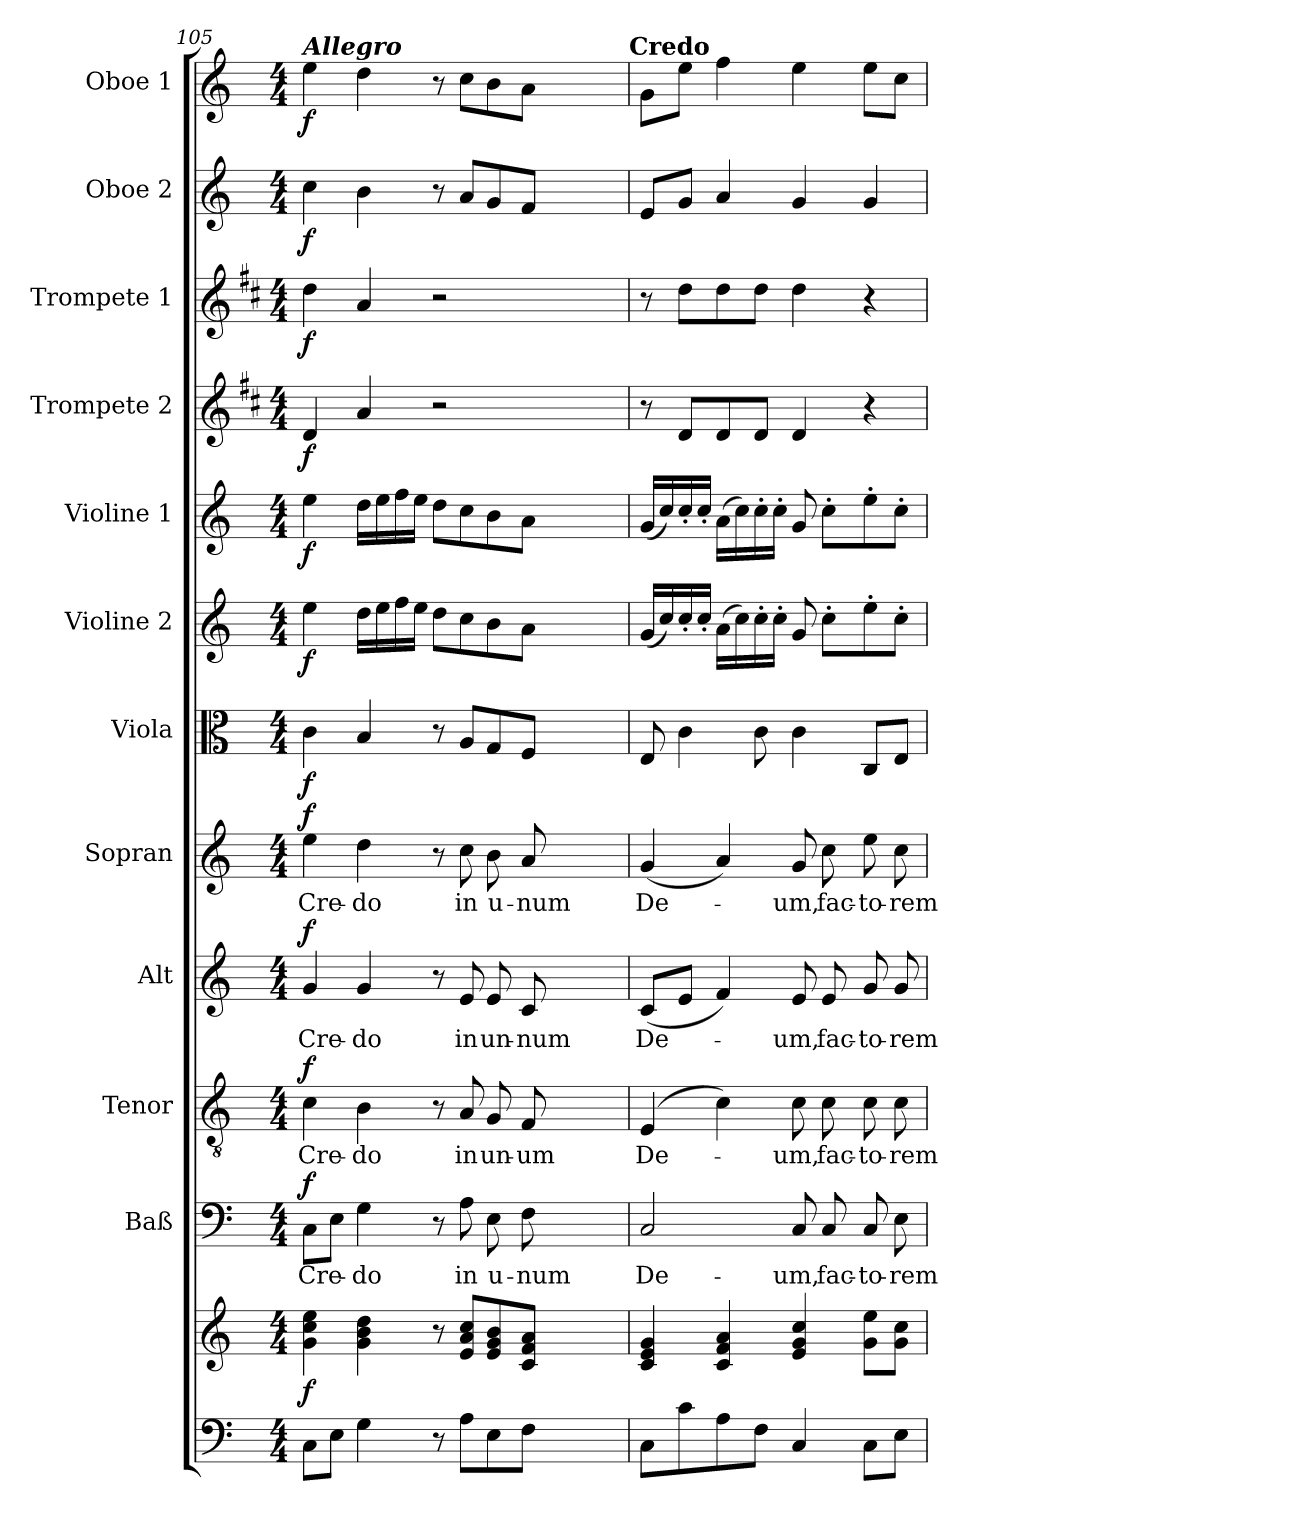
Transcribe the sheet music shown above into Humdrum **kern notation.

**kern	**kern	**dynam	**kern	**text	**dynam	**kern	**text	**dynam	**kern	**text	**dynam	**kern	**text	**dynam	**kern	**dynam	**kern	**dynam	**kern	**dynam	**kern	**dynam	**kern	**dynam	**kern	**dynam	**kern	**dynam
*part12	*part12	*part12	*part11	*part11	*part11	*part10	*part10	*part10	*part9	*part9	*part9	*part8	*part8	*part8	*part7	*part7	*part6	*part6	*part5	*part5	*part4	*part4	*part3	*part3	*part2	*part2	*part1	*part1
*staff13	*staff12	*staff12/13	*staff11	*staff11	*staff11	*staff10	*staff10	*staff10	*staff9	*staff9	*staff9	*staff8	*staff8	*staff8	*staff7	*staff7	*staff6	*staff6	*staff5	*staff5	*staff4	*staff4	*staff3	*staff3	*staff2	*staff2	*staff1	*staff1
*	*	*	*I"Baß	*	*	*I"Tenor	*	*	*I"Alt	*	*	*I"Sopran	*	*	*I"Viola	*	*I"Violine 2	*	*I"Violine 1	*	*I"Trompete 2	*	*I"Trompete 1	*	*I"Oboe 2	*	*I"Oboe 1	*
*	*	*	*I'Baß	*	*	*I'Ten	*	*	*I'Alt	*	*	*I'Sop	*	*	*I'Vla.	*	*I'Vln. 2	*	*I'Vln. 1	*	*I'Trp. 2	*	*I'Trp. 1	*	*I'Ob. 2	*	*I'Ob. 1	*
!!LO:PB:g=z
*clefF4	*clefG2	*	*clefF4	*	*	*clefGv2	*	*	*clefG2	*	*	*clefG2	*	*	*clefC3	*	*clefG2	*	*clefG2	*	*clefG2	*	*clefG2	*	*clefG2	*	*clefG2	*
*	*	*	*	*	*	*	*	*	*	*	*	*	*	*	*	*	*	*	*	*	*ITrd1c2	*	*ITrd1c2	*	*	*	*	*
*k[]	*k[]	*	*k[]	*	*	*k[]	*	*	*k[]	*	*	*k[]	*	*	*k[]	*	*k[]	*	*k[]	*	*k[]	*	*k[]	*	*k[]	*	*k[]	*
*C:	*C:	*	*C:	*	*	*C:	*	*	*C:	*	*	*C:	*	*	*C:	*	*C:	*	*C:	*	*C:	*	*C:	*	*C:	*	*C:	*
*M4/4	*M4/4	*	*M4/4	*	*	*M4/4	*	*	*M4/4	*	*	*M4/4	*	*	*M4/4	*	*M4/4	*	*M4/4	*	*M4/4	*	*M4/4	*	*M4/4	*	*M4/4	*
=105	=105	=105	=105	=105	=105	=105	=105	=105	=105	=105	=105	=105	=105	=105	=105	=105	=105	=105	=105	=105	=105	=105	=105	=105	=105	=105	=105	=105
!	!	!	!	!	!	!	!	!	!	!	!	!	!	!	!	!	!	!	!	!	!	!	!	!	!	!	!LO:TX:a:Bi:t=Allegro	!
!	!	!LO:DY:b	!	!LO:LY:b	!LO:DY:a	!	!LO:LY:b	!LO:DY:a	!	!LO:LY:b	!LO:DY:a	!	!LO:LY:b	!LO:DY:a	!	!LO:DY:b	!	!LO:DY:b	!	!LO:DY:b	!	!LO:DY:b	!	!LO:DY:b	!	!LO:DY:b	!	!LO:DY:b
8C\L	4g\ 4cc\ 4ee\	f	8C\L	Cre-	f	4c\	Cre-	f	4g/	Cre-	f	4ee\	Cre-	f	4c\	f	4ee\	f	4ee\	f	4c/	f	4cc\	f	4cc\	f	4ee\	f
8E\J	.	.	8E\J	.	.	.	.	.	.	.	.	.	.	.	.	.	.	.	.	.	.	.	.	.	.	.	.	.
!	!	!	!	!LO:LY:b	!	!	!LO:LY:b	!	!	!LO:LY:b	!	!	!LO:LY:b	!	!	!	!	!	!	!	!	!	!	!	!	!	!	!
4G\	4g\ 4b\ 4dd\	.	4G\	-do	.	4B\	-do	.	4g/	-do	.	4dd\	-do	.	4B/	.	16dd\LL	.	16dd\LL	.	4g/	.	4g/	.	4b\	.	4dd\	.
.	.	.	.	.	.	.	.	.	.	.	.	.	.	.	.	.	16ee\	.	16ee\	.	.	.	.	.	.	.	.	.
.	.	.	.	.	.	.	.	.	.	.	.	.	.	.	.	.	16ff\	.	16ff\	.	.	.	.	.	.	.	.	.
.	.	.	.	.	.	.	.	.	.	.	.	.	.	.	.	.	16ee\JJ	.	16ee\JJ	.	.	.	.	.	.	.	.	.
8r	8r	.	8r	.	.	8r	.	.	8r	.	.	8r	.	.	8r	.	8dd\L	.	8dd\L	.	2r	.	2r	.	8r	.	8r	.
!	!	!	!	!LO:LY:b	!	!	!LO:LY:b	!	!	!LO:LY:b	!	!	!LO:LY:b	!	!	!	!	!	!	!	!	!	!	!	!	!	!	!
8A\L	8e/ 8a/ 8cc/L	.	8A\	in	.	8A/	in	.	8e/	in	.	8cc\	in	.	8A/L	.	8cc\	.	8cc\	.	.	.	.	.	8a/L	.	8cc\L	.
!	!	!	!	!LO:LY:b	!	!	!LO:LY:b	!	!	!LO:LY:b	!	!	!LO:LY:b	!	!	!	!	!	!	!	!	!	!	!	!	!	!	!
8E\	8e/ 8g/ 8b/	.	8E\	u-	.	8G/	un-	.	8e/	un-	.	8b\	u-	.	8G/	.	8b\	.	8b\	.	.	.	.	.	8g/	.	8b\	.
!	!	!	!	!LO:LY:b	!	!	!LO:LY:b	!	!	!LO:LY:b	!	!	!LO:LY:b	!	!	!	!	!	!	!	!	!	!	!	!	!	!	!
8F\J	8c/ 8f/ 8a/J	.	8F\	-num	.	8F/	-um	.	8c/	-num	.	8a/	-num	.	8F/J	.	8a\J	.	8a\J	.	.	.	.	.	8f/J	.	8a\J	.
2.ryy	2.ryy	.	2.ryy	.	.	2.ryy	.	.	2.ryy	.	.	2.ryy	.	.	2.ryy	.	2.ryy	.	2.ryy	.	2.ryy	.	2.ryy	.	2.ryy	.	2.ryy	.
!	!	!	!	!	!	!	!	!	!	!	!	!	!	!	!	!	!	!	!	!	!	!	!	!	!	!	!LO:TX:a:B:t=Credo	!
=106	=106	=106	=106	=106	=106	=106	=106	=106	=106	=106	=106	=106	=106	=106	=106	=106	=106	=106	=106	=106	=106	=106	=106	=106	=106	=106	=106	=106
!	!	!	!	!LO:LY:b	!	!	!LO:LY:b	!	!	!LO:LY:b	!	!	!LO:LY:b	!	!	!	!	!	!	!	!	!	!	!	!	!	!	!
8C\L	4c/ 4e/ 4g/	.	2C/	De-	.	(4E/	De-	.	(<8c/L	De-	.	(<4g/	De-	.	8E/	.	(<16g/LL	.	(<16g/LL	.	8r	.	8r	.	8e/L	.	8g\L	.
.	.	.	.	.	.	.	.	.	.	.	.	.	.	.	.	.	16cc/)	.	16cc/)	.	.	.	.	.	.	.	.	.
8c\	.	.	.	.	.	.	.	.	8e/J	.	.	.	.	.	4c\	.	16cc'</	.	16cc'</	.	8c/L	.	8cc\L	.	8g/J	.	8ee\J	.
.	.	.	.	.	.	.	.	.	.	.	.	.	.	.	.	.	16cc'</JJ	.	16cc'</JJ	.	.	.	.	.	.	.	.	.
8A\	4c/ 4f/ 4a/	.	.	.	.	4c\)	.	.	4f/)	.	.	4a/)	.	.	.	.	(>16a\LL	.	(>16a\LL	.	8c/	.	8cc\	.	4a/	.	4ff\	.
.	.	.	.	.	.	.	.	.	.	.	.	.	.	.	.	.	16cc\)	.	16cc\)	.	.	.	.	.	.	.	.	.
8F\J	.	.	.	.	.	.	.	.	.	.	.	.	.	.	8c\	.	16cc'>\	.	16cc'>\	.	8c/J	.	8cc\J	.	.	.	.	.
.	.	.	.	.	.	.	.	.	.	.	.	.	.	.	.	.	16cc'>\JJ	.	16cc'>\JJ	.	.	.	.	.	.	.	.	.
!	!	!	!	!LO:LY:b	!	!	!LO:LY:b	!	!	!LO:LY:b	!	!	!LO:LY:b	!	!	!	!	!	!	!	!	!	!	!	!	!	!	!
4C/	4e/ 4g/ 4cc/	.	8C/	-um,	.	8c\	-um,	.	8e/	-um,	.	8g/	-um,	.	4c\	.	8g/	.	8g/	.	4c/	.	4cc\	.	4g/	.	4ee\	.
!	!	!	!	!LO:LY:b	!	!	!LO:LY:b	!	!	!LO:LY:b	!	!	!LO:LY:b	!	!	!	!	!	!	!	!	!	!	!	!	!	!	!
.	.	.	8C/	fac-	.	8c\	fac-	.	8e/	fac-	.	8cc\	fac-	.	.	.	8cc'>\L	.	8cc'>\L	.	.	.	.	.	.	.	.	.
!	!	!	!	!LO:LY:b	!	!	!LO:LY:b	!	!	!LO:LY:b	!	!	!LO:LY:b	!	!	!	!	!	!	!	!	!	!	!	!	!	!	!
8C\L	8g\ 8ee\L	.	8C/	-to-	.	8c\	-to-	.	8g/	-to-	.	8ee\	-to-	.	8C/L	.	8ee'>\	.	8ee'>\	.	4r	.	4r	.	4g/	.	8ee\L	.
!	!	!	!	!LO:LY:b	!	!	!LO:LY:b	!	!	!LO:LY:b	!	!	!LO:LY:b	!	!	!	!	!	!	!	!	!	!	!	!	!	!	!
8E\J	8g\ 8cc\J	.	8E\	-rem	.	8c\	-rem	.	8g/	-rem	.	8cc\	-rem	.	8E/J	.	8cc'>\J	.	8cc'>\J	.	.	.	.	.	.	.	8cc\J	.
=	=	=	=	=	=	=	=	=	=	=	=	=	=	=	=	=	=	=	=	=	=	=	=	=	=	=	=	=
*-	*-	*-	*-	*-	*-	*-	*-	*-	*-	*-	*-	*-	*-	*-	*-	*-	*-	*-	*-	*-	*-	*-	*-	*-	*-	*-	*-	*-
